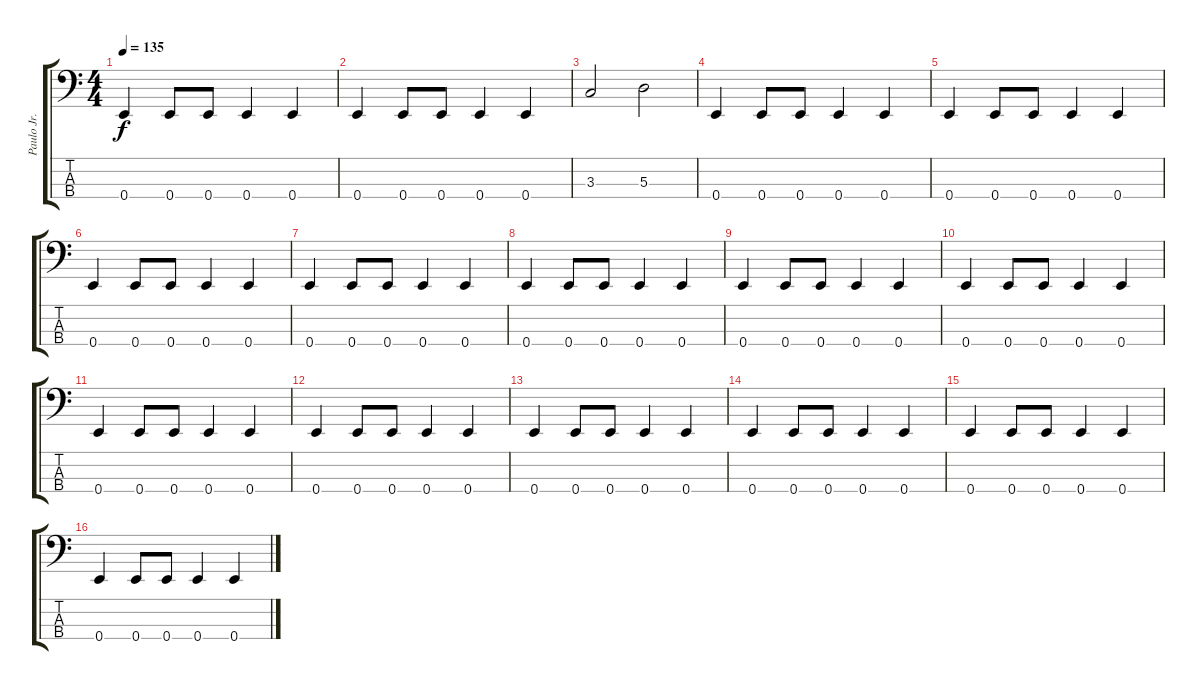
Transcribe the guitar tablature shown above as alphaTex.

\track ("Paulo Jr." "Paulo Jr.") {instrument electricbassfinger}
\staff {score tabs}
\tuning (G2 D2 A1 E1) {hide}
\ts (4 4)
\tempo 135
\clef f4
\ks c
0.4.4{dy f} 0.4.8 0.4.8 0.4.4 0.4.4 |
0.4.4 0.4.8 0.4.8 0.4.4 0.4.4 |
3.3.2 5.3.2 |
0.4.4 0.4.8 0.4.8 0.4.4 0.4.4 |
0.4.4 0.4.8 0.4.8 0.4.4 0.4.4 |
0.4.4 0.4.8 0.4.8 0.4.4 0.4.4 |
0.4.4 0.4.8 0.4.8 0.4.4 0.4.4 |
0.4.4 0.4.8 0.4.8 0.4.4 0.4.4 |
0.4.4 0.4.8 0.4.8 0.4.4 0.4.4 |
0.4.4 0.4.8 0.4.8 0.4.4 0.4.4 |
0.4.4 0.4.8 0.4.8 0.4.4 0.4.4 |
0.4.4 0.4.8 0.4.8 0.4.4 0.4.4 |
0.4.4 0.4.8 0.4.8 0.4.4 0.4.4 |
0.4.4 0.4.8 0.4.8 0.4.4 0.4.4 |
0.4.4 0.4.8 0.4.8 0.4.4 0.4.4 |
0.4.4 0.4.8 0.4.8 0.4.4 0.4.4
